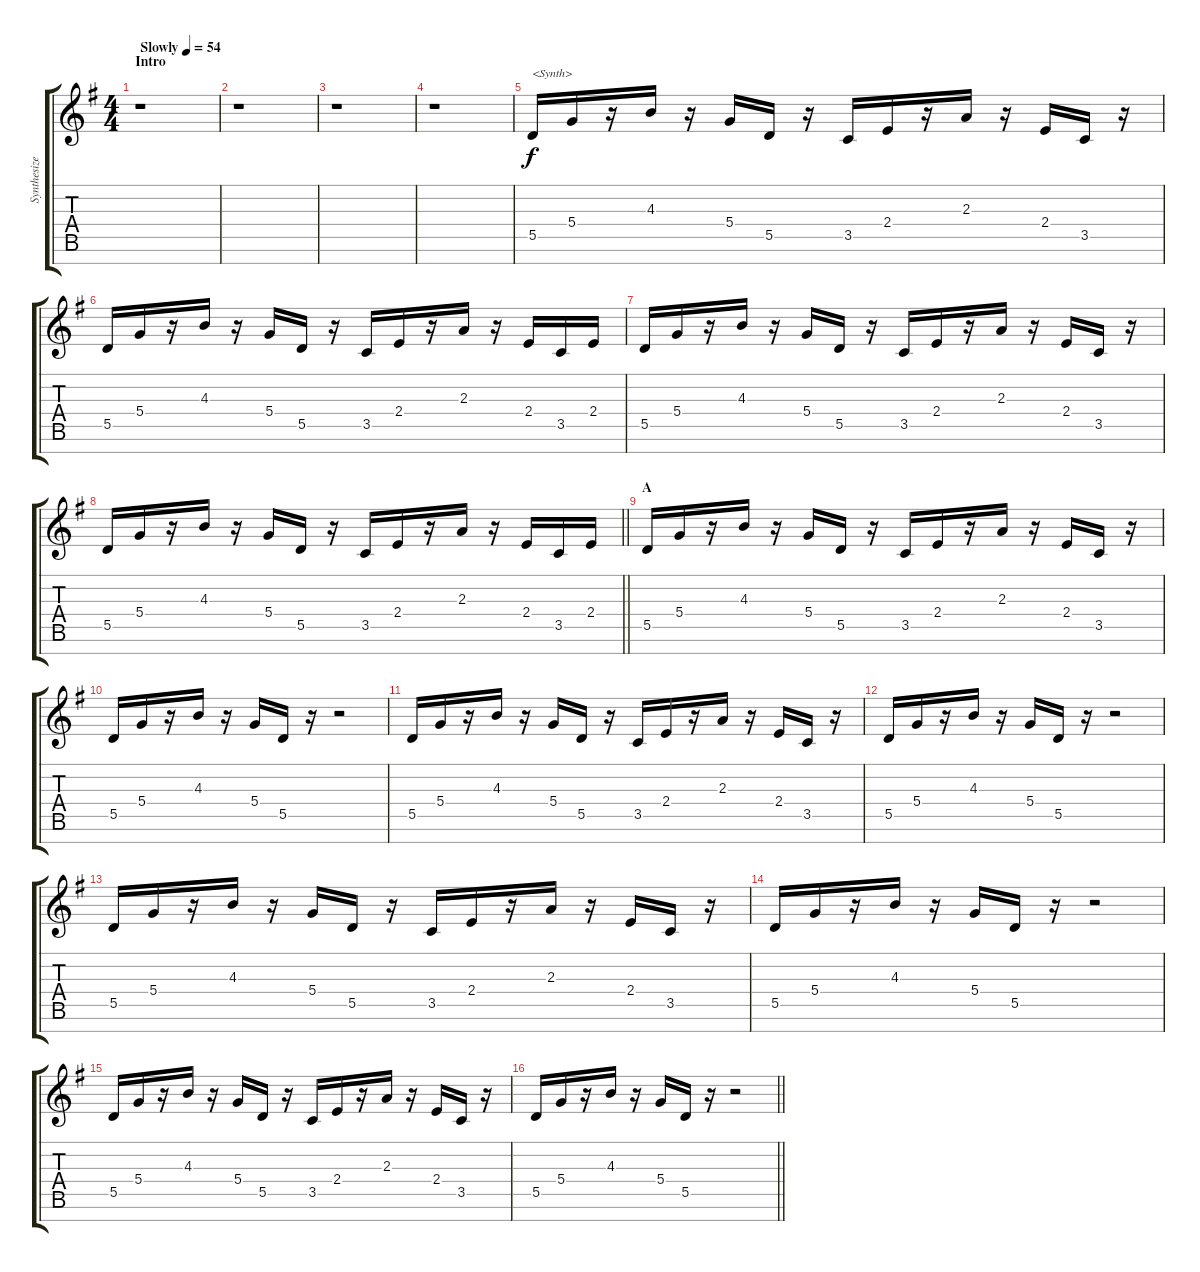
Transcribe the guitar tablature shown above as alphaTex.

\track ("Synthesizer" "Synthesize") {instrument pizzicatostrings}
\staff {score tabs}
\tuning (E5 B4 G4 D4 A3 E3 B2) {hide}
\ts (4 4)
\section ("" "Intro")
\tempo (54 "Slowly")
\clef g2
\ks g
r.1{dy f instrument pizzicatostrings} |
r.1 |
r.1 |
r.1 |
5.5.16{txt "<Synth>"} 5.4.16 r.16 4.3.16 r.16 5.4.16 5.5.16 r.16 3.5.16 2.4.16 r.16 2.3.16 r.16 2.4.16 3.5.16 r.16 |
5.5.16 5.4.16 r.16 4.3.16 r.16 5.4.16 5.5.16 r.16 3.5.16 2.4.16 r.16 2.3.16 r.16 2.4.16 3.5.16 2.4.16 |
5.5.16 5.4.16 r.16 4.3.16 r.16 5.4.16 5.5.16 r.16 3.5.16 2.4.16 r.16 2.3.16 r.16 2.4.16 3.5.16 r.16 |
\barLineRight lightlight
5.5.16 5.4.16 r.16 4.3.16 r.16 5.4.16 5.5.16 r.16 3.5.16 2.4.16 r.16 2.3.16 r.16 2.4.16 3.5.16 2.4.16 |
\section ("" "A")
5.5.16 5.4.16 r.16 4.3.16 r.16 5.4.16 5.5.16 r.16 3.5.16 2.4.16 r.16 2.3.16 r.16 2.4.16 3.5.16 r.16 |
5.5.16 5.4.16 r.16 4.3.16 r.16 5.4.16 5.5.16 r.16 r.2 |
5.5.16 5.4.16 r.16 4.3.16 r.16 5.4.16 5.5.16 r.16 3.5.16 2.4.16 r.16 2.3.16 r.16 2.4.16 3.5.16 r.16 |
5.5.16 5.4.16 r.16 4.3.16 r.16 5.4.16 5.5.16 r.16 r.2 |
5.5.16 5.4.16 r.16 4.3.16 r.16 5.4.16 5.5.16 r.16 3.5.16 2.4.16 r.16 2.3.16 r.16 2.4.16 3.5.16 r.16 |
5.5.16 5.4.16 r.16 4.3.16 r.16 5.4.16 5.5.16 r.16 r.2 |
5.5.16 5.4.16 r.16 4.3.16 r.16 5.4.16 5.5.16 r.16 3.5.16 2.4.16 r.16 2.3.16 r.16 2.4.16 3.5.16 r.16 |
\barLineRight lightlight
5.5.16 5.4.16 r.16 4.3.16 r.16 5.4.16 5.5.16 r.16 r.2
